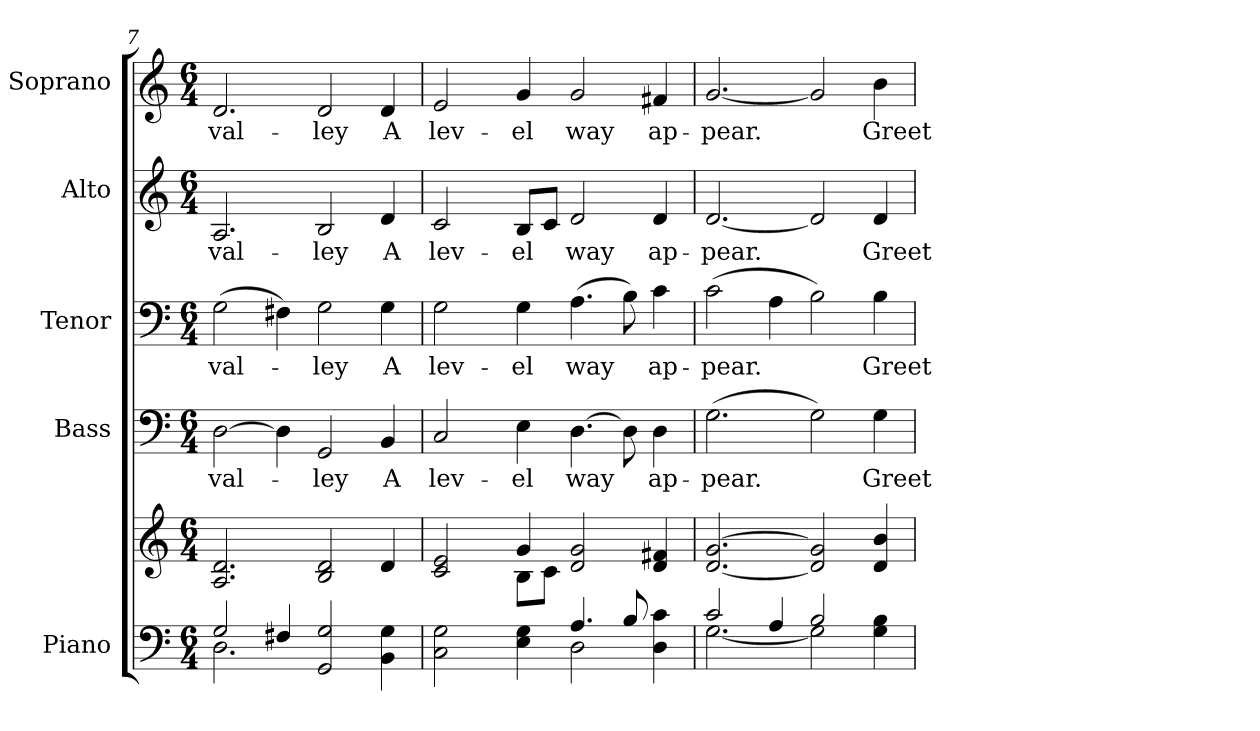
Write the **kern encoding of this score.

**kern	**kern	**kern	**text	**kern	**text	**kern	**text	**kern	**text
*part5	*part5	*part4	*part4	*part3	*part3	*part2	*part2	*part1	*part1
*staff6	*staff5	*staff4	*staff4	*staff3	*staff3	*staff2	*staff2	*staff1	*staff1
*I"Piano	*	*I"Bass	*	*I"Tenor	*	*I"Alto	*	*I"Soprano	*
*I'Pno.	*	*I'B.	*	*I'T.	*	*I'A.	*	*I'S.	*
*clefF4	*clefG2	*clefF4	*	*clefF4	*	*clefG2	*	*clefG2	*
*k[]	*k[]	*k[]	*	*k[]	*	*k[]	*	*k[]	*
*C:	*C:	*C:	*	*C:	*	*C:	*	*C:	*
*M6/4	*M6/4	*M6/4	*	*M6/4	*	*M6/4	*	*M6/4	*
=7	=7	=7	=7	=7	=7	=7	=7	=7	=7
*^	*	*	*	*	*	*	*	*	*
!	!	!	!	!LO:LY:b:color=#000000	!	!	!	!	!	!
!	!	!	!	!	!	!LO:LY:b:color=#000000	!	!	!	!
!	!	!	!	!	!	!	!	!LO:LY:b:color=#000000	!	!
!	!	!	!	!	!	!	!	!	!	!LO:LY:b:color=#000000
2Gi/	2.Di\	2.Ai/ 2.di	[>2Di\	val-	(2Gi\	val-	2.Ai/	val-	2.di/	val-
4F#Xi/	.	.	4Di\]	.	4F#Xi\)	.	.	.	.	.
!	!	!	!	!LO:LY:b:color=#000000	!	!	!	!	!	!
!	!	!	!	!	!	!LO:LY:b:color=#000000	!	!	!	!
!	!	!	!	!	!	!	!	!LO:LY:b:color=#000000	!	!
!	!	!	!	!	!	!	!	!	!	!LO:LY:b:color=#000000
2GGi/ 2Gi	2.ryy	2Bi/ 2di	2GGi/	-ley	2Gi\	-ley	2Bi/	-ley	2di/	-ley
!	!	!	!	!LO:LY:b:color=#000000	!	!	!	!	!	!
!	!	!	!	!	!	!LO:LY:b:color=#000000	!	!	!	!
!	!	!	!	!	!	!	!	!LO:LY:b:color=#000000	!	!
!	!	!	!	!	!	!	!	!	!	!LO:LY:b:color=#000000
4BBi\ 4Gi	.	4di/	4BBi/	A	4Gi\	A	4di/	A	4di/	A
!!LO:PB:g=z
=8	=8	=8	=8	=8	=8	=8	=8	=8	=8	=8
*	*	*^	*	*	*	*	*	*	*	*
!	!	!	!	!	!LO:LY:b:color=#000000	!	!	!	!	!	!
!	!	!	!	!	!	!	!LO:LY:b:color=#000000	!	!	!	!
!	!	!	!	!	!	!	!	!	!LO:LY:b:color=#000000	!	!
!	!	!	!	!	!	!	!	!	!	!	!LO:LY:b:color=#000000
2Ci\ 2Gi	2.ryy	2ci/ 2ei	4ryy	2Ci/	lev-	2Gi\	lev-	2ci/	lev-	2ei/	lev-
.	.	.	4ryy	.	.	.	.	.	.	.	.
!	!	!	!	!	!LO:LY:b:color=#000000	!	!	!	!	!	!
!	!	!	!	!	!	!	!LO:LY:b:color=#000000	!	!	!	!
!	!	!	!	!	!	!	!	!	!LO:LY:b:color=#000000	!	!
!	!	!	!	!	!	!	!	!	!	!	!LO:LY:b:color=#000000
4Ei\ 4Gi	.	4gi/	8Bi\L	4Ei\	-el	4Gi\	-el	8Bi/L	-el	4gi/	-el
.	.	.	8ci\J	.	.	.	.	8ci/J	.	.	.
!	!	!	!	!	!LO:LY:b:color=#000000	!	!	!	!	!	!
!	!	!	!	!	!	!	!LO:LY:b:color=#000000	!	!	!	!
!	!	!	!	!	!	!	!	!	!LO:LY:b:color=#000000	!	!
!	!	!	!	!	!	!	!	!	!	!	!LO:LY:b:color=#000000
4.Ai/	2Di\	2di/ 2gi	2.ryy	[>4.Di\	way	(4.Ai\	way	2di/	way	2gi/	way
8Bi/	.	.	.	(8Di\]	.	8Bi\)	.	.	.	.	.
!	!	!	!	!	!LO:LY:b:color=#000000	!	!	!	!	!	!
!	!	!	!	!	!	!	!LO:LY:b:color=#000000	!	!	!	!
!	!	!	!	!	!	!	!	!	!LO:LY:b:color=#000000	!	!
!	!	!	!	!	!	!	!	!	!	!	!LO:LY:b:color=#000000
4Di\ 4ci	4ryy	4di/ 4f#Xi	.	4Di\	ap-	4ci\	ap-	4di/	ap-	4f#Xi/	ap-
*	*	*v	*v	*	*	*	*	*	*	*	*
=9	=9	=9	=9	=9	=9	=9	=9	=9	=9	=9
!	!	!	!	!LO:LY:b:color=#000000	!	!	!	!	!	!
!	!	!	!	!	!	!LO:LY:b:color=#000000	!	!	!	!
!	!	!	!	!	!	!	!	!LO:LY:b:color=#000000	!	!
!	!	!	!	!	!	!	!	!	!	!LO:LY:b:color=#000000
2ci/	[<2.Gi\	[<2.di/ [>2.gi	(2.Gi\	-pear.	(2ci\	-pear.	[<2.di/	-pear.	[<2.gi/	-pear.
4Ai/	.	.	.	.	4Ai\	.	.	.	.	.
2Bi/	2Gi\]	2di/] 2gi]	2Gi\)	.	2Bi\)	.	2di/]	.	2gi/]	.
!	!	!	!	!LO:LY:b:color=#000000	!	!	!	!	!	!
!	!	!	!	!	!	!LO:LY:b:color=#000000	!	!	!	!
!	!	!	!	!	!	!	!	!LO:LY:b:color=#000000	!	!
!	!	!	!	!	!	!	!	!	!	!LO:LY:b:color=#000000
4Gi\ 4Bi	4ryy	4di/ 4bi	4Gi\	Greet	4Bi\	Greet	4di/	Greet	4bi\	Greet
*v	*v	*	*	*	*	*	*	*	*	*
=	=	=	=	=	=	=	=	=	=
*-	*-	*-	*-	*-	*-	*-	*-	*-	*-
